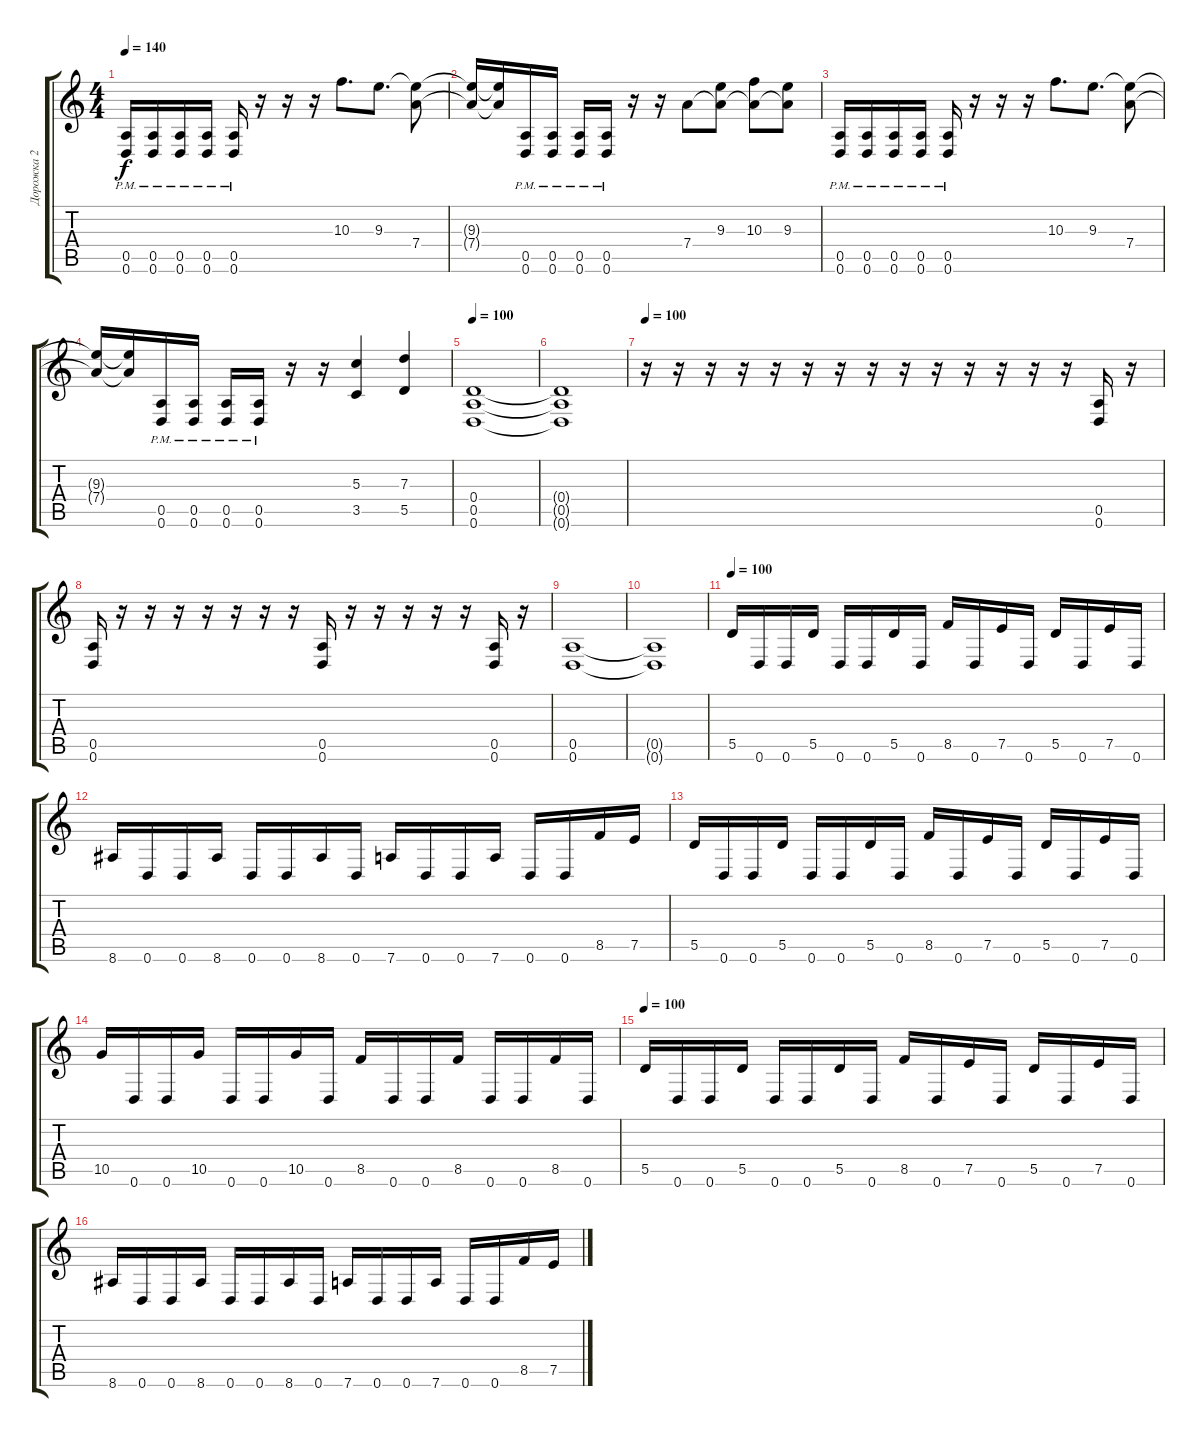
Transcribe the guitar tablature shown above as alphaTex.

\track ("Дорожка 2" "Дорожка 2") {instrument distortionguitar}
\staff {score tabs}
\tuning (E4 B3 G3 D3 A2 D2) {hide}
\ts (4 4)
\tempo 140
\clef g2
\ks c
(0.5{pm} 0.6{pm}).16{dy f} (0.5{pm} 0.6{pm}).16 (0.5{pm} 0.6{pm}).16 (0.5{pm} 0.6{pm}).16 (0.5{pm} 0.6{pm}).16 r.16 r.16 r.16 10.3.8{d} 9.3.8{d} (9.3{t} 7.4).8 |
(9.3{t} 7.4{t}).16 (9.3{t} 7.4{t}).16 (0.5{pm} 0.6{pm}).16 (0.5{pm} 0.6{pm}).16 (0.5{pm} 0.6{pm}).16 (0.5{pm} 0.6{pm}).16 r.16 r.16 7.4.8 (9.3 7.4{t}).8 (10.3 7.4{t}).8 (9.3 7.4{t}).8 |
(0.5{pm} 0.6{pm}).16 (0.5{pm} 0.6{pm}).16 (0.5{pm} 0.6{pm}).16 (0.5{pm} 0.6{pm}).16 (0.5{pm} 0.6{pm}).16 r.16 r.16 r.16 10.3.8{d} 9.3.8{d} (9.3{t} 7.4).8 |
(9.3{t} 7.4{t}).16 (9.3{t} 7.4{t}).16 (0.5{pm} 0.6{pm}).16 (0.5{pm} 0.6{pm}).16 (0.5{pm} 0.6{pm}).16 (0.5{pm} 0.6{pm}).16 r.16 r.16 (5.3 3.5).4 (7.3 5.5).4 |
\tempo 100
(0.4 0.5 0.6).1 |
(0.4{t} 0.5{t} 0.6{t}).1 |
\tempo 100
r.16 r.16 r.16 r.16 r.16 r.16 r.16 r.16 r.16 r.16 r.16 r.16 r.16 r.16 (0.5 0.6).16 r.16 |
(0.5 0.6).16 r.16 r.16 r.16 r.16 r.16 r.16 r.16 (0.5 0.6).16 r.16 r.16 r.16 r.16 r.16 (0.5 0.6).16 r.16 |
(0.5 0.6).1 |
(0.5{t} 0.6{t}).1 |
\tempo 100
5.5.16 0.6.16 0.6.16 5.5.16 0.6.16 0.6.16 5.5.16 0.6.16 8.5.16 0.6.16 7.5.16 0.6.16 5.5.16 0.6.16 7.5.16 0.6.16 |
8.6.16 0.6.16 0.6.16 8.6.16 0.6.16 0.6.16 8.6.16 0.6.16 7.6.16 0.6.16 0.6.16 7.6.16 0.6.16 0.6.16 8.5.16 7.5.16 |
5.5.16 0.6.16 0.6.16 5.5.16 0.6.16 0.6.16 5.5.16 0.6.16 8.5.16 0.6.16 7.5.16 0.6.16 5.5.16 0.6.16 7.5.16 0.6.16 |
10.5.16 0.6.16 0.6.16 10.5.16 0.6.16 0.6.16 10.5.16 0.6.16 8.5.16 0.6.16 0.6.16 8.5.16 0.6.16 0.6.16 8.5.16 0.6.16 |
\tempo 100
5.5.16 0.6.16 0.6.16 5.5.16 0.6.16 0.6.16 5.5.16 0.6.16 8.5.16 0.6.16 7.5.16 0.6.16 5.5.16 0.6.16 7.5.16 0.6.16 |
8.6.16 0.6.16 0.6.16 8.6.16 0.6.16 0.6.16 8.6.16 0.6.16 7.6.16 0.6.16 0.6.16 7.6.16 0.6.16 0.6.16 8.5.16 7.5.16
